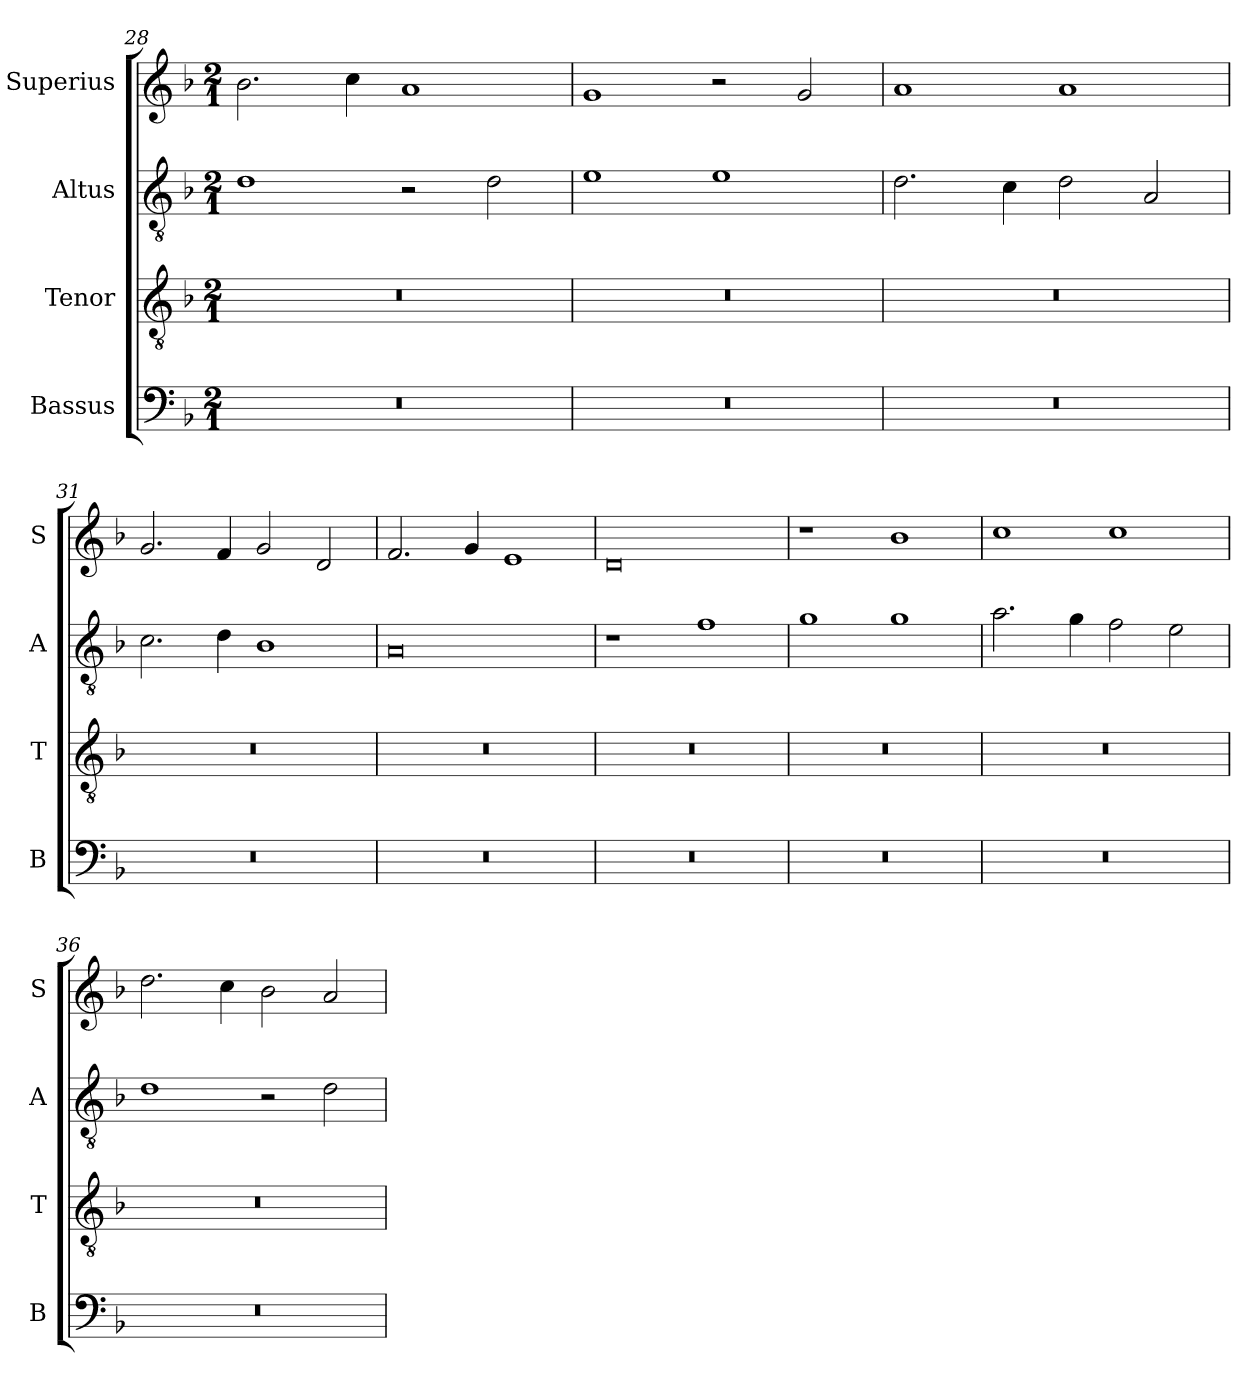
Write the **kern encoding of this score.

**kern	**kern	**kern	**kern
*part4	*part3	*part2	*part1
*staff4	*staff3	*staff2	*staff1
*I"Bassus	*I"Tenor	*I"Altus	*I"Superius
*I'B	*I'T	*I'A	*I'S
*clefF4	*clefGv2	*clefGv2	*clefG2
*k[b-]	*k[b-]	*k[b-]	*k[b-]
*M2/1	*M2/1	*M2/1	*M2/1
=28	=28	=28	=28
0r	0r	1d	2.b-\
.	.	.	4cc\
.	.	2r	1a
.	.	2d\	.
=29	=29	=29	=29
0r	0r	1e	1g
.	.	1e	2r
.	.	.	2g/
=30	=30	=30	=30
0r	0r	2.d\	1a
.	.	4c\	.
.	.	2d\	1a
.	.	2A/	.
=31	=31	=31	=31
0r	0r	2.c\	2.g/
.	.	4d\	4f/
.	.	1B-	2g/
.	.	.	2d/
=32	=32	=32	=32
0r	0r	0A	2.f/
.	.	.	4g/
.	.	.	1e
=33	=33	=33	=33
0r	0r	1r	0d
.	.	1f	.
=34	=34	=34	=34
0r	0r	1g	1r
.	.	1g	1b-
=35	=35	=35	=35
0r	0r	2.a\	1cc
.	.	4g\	.
.	.	2f\	1cc
.	.	2e\	.
=36	=36	=36	=36
0r	0r	1d	2.dd\
.	.	.	4cc\
.	.	2r	2b-\
.	.	2d\	2a/
=	=	=	=
*-	*-	*-	*-
